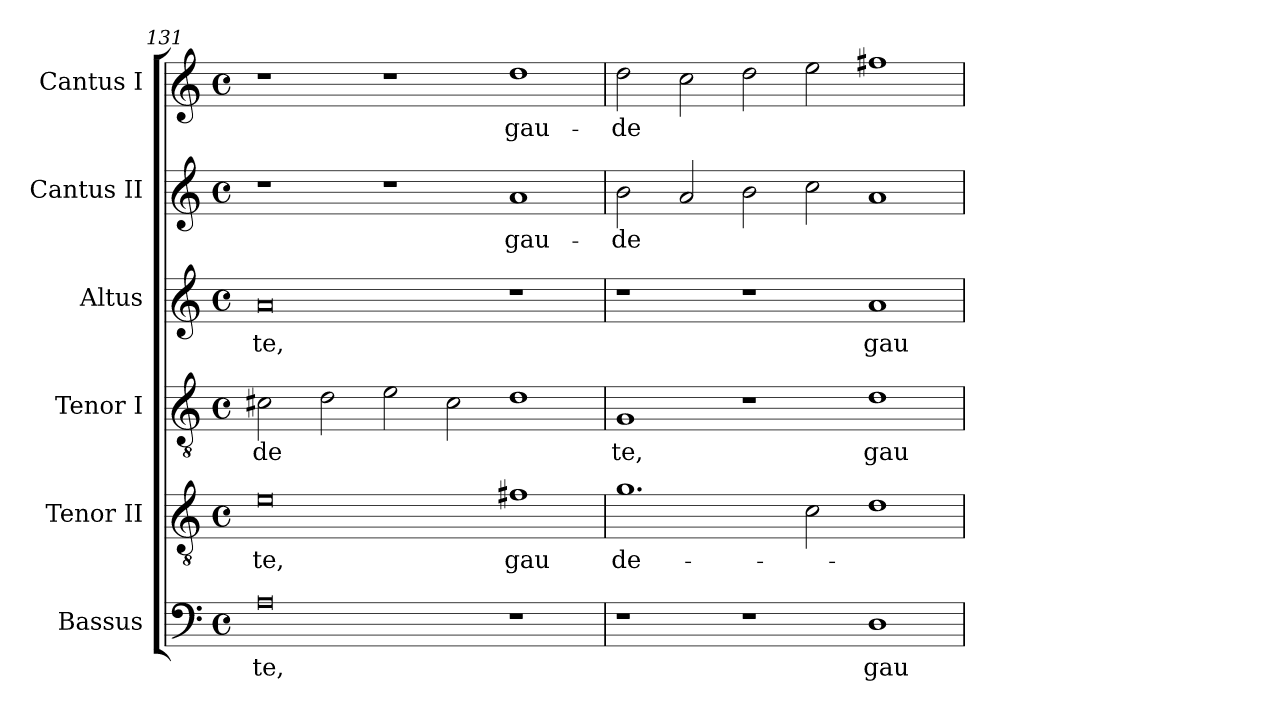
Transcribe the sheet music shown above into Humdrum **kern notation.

**kern	**text	**kern	**text	**kern	**text	**kern	**text	**kern	**text	**kern	**text
*part6	*part6	*part5	*part5	*part4	*part4	*part3	*part3	*part2	*part2	*part1	*part1
*staff6	*staff6	*staff5	*staff5	*staff4	*staff4	*staff3	*staff3	*staff2	*staff2	*staff1	*staff1
*I"Bassus	*	*I"Tenor II	*	*I"Tenor I	*	*I"Altus	*	*I"Cantus II	*	*I"Cantus I	*
*clefF4	*	*clefGv2	*	*clefGv2	*	*clefG2	*	*clefG2	*	*clefG2	*
*M4/4	*	*M4/4	*	*M4/4	*	*M4/4	*	*M4/4	*	*M4/4	*
*met(c)	*	*met(c)	*	*met(c)	*	*met(c)	*	*met(c)	*	*met(c)	*
=131	=131	=131	=131	=131	=131	=131	=131	=131	=131	=131	=131
!	!LO:LY:b:cj	!	!LO:LY:b:cj	!	!LO:LY:b:cj	!	!LO:LY:b:cj	!	!	!	!
0A	te,	0e	te,	2c#X\	de	0a	-te,	1r	.	1r	.
.	.	.	.	2d\	.	.	.	.	.	.	.
.	.	.	.	2e\	.	.	.	1r	.	1r	.
.	.	.	.	2c#\	.	.	.	.	.	.	.
!	!	!	!LO:LY:b:cj	!	!	!	!	!	!LO:LY:b:cj	!	!LO:LY:b:cj
1r	.	1f#X	gau	1d	.	1r	.	1a	gau-	1dd	gau-
!!LO:LB:g=z
=132	=132	=132	=132	=132	=132	=132	=132	=132	=132	=132	=132
!	!	!	!LO:LY:b:cj	!	!LO:LY:b:cj	!	!	!	!LO:LY:b:cj	!	!LO:LY:b:cj
1r	.	1.g	de-	1G	te,	1r	.	2b\	-de	2dd\	-de
.	.	.	.	.	.	.	.	2a/	.	2cc\	.
1r	.	.	.	1r	.	1r	.	2b\	.	2dd\	.
.	.	2c\	.	.	.	.	.	2cc\	.	2ee\	.
!	!LO:LY:b:cj	!	!	!	!LO:LY:b:cj	!	!LO:LY:b:cj	!	!	!	!
1D	gau	1d	.	1d	gau	1a	gau-	1a	.	1ff#X	.
=	=	=	=	=	=	=	=	=	=	=	=
*-	*-	*-	*-	*-	*-	*-	*-	*-	*-	*-	*-
